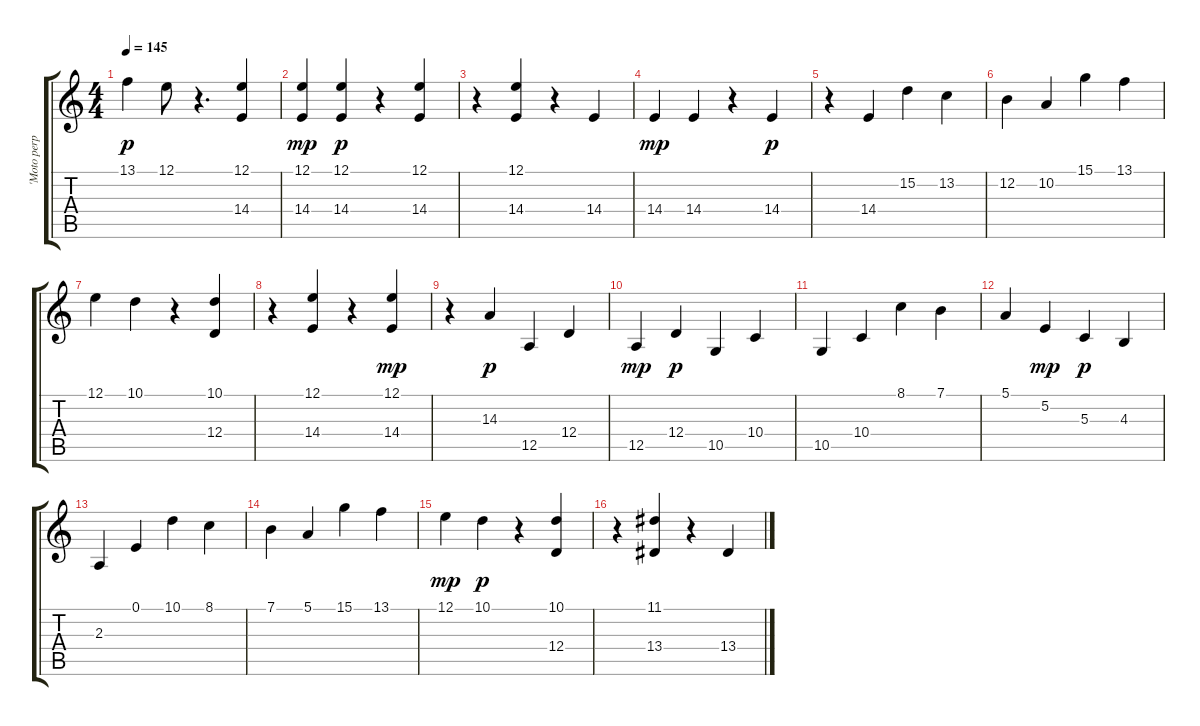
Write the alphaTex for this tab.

\track ("'Moto perpetuo'   (1830)" "'Moto perp") {instrument brightacousticpiano}
\staff {score tabs}
\tuning (E4 B3 G3 D3 A2 E2) {hide}
\ts (4 4)
\tempo 145
\clef g2
\ks c
13.1.4{dy p} 12.1.8 r.4{d} (12.1 14.4).4 |
(12.1 14.4).4{dy mp} (12.1 14.4).4{dy p} r.4 (12.1 14.4).4 |
r.4 (12.1 14.4).4 r.4 14.4.4 |
14.4.4{dy mp} 14.4.4 r.4 14.4.4{dy p} |
r.4 14.4.4 15.2.4 13.2.4 |
12.2.4 10.2.4 15.1.4 13.1.4 |
12.1.4 10.1.4 r.4 (10.1 12.4).4 |
r.4 (12.1 14.4).4 r.4 (12.1 14.4).4{dy mp} |
r.4 14.3.4{dy p} 12.5.4 12.4.4 |
12.5.4{dy mp} 12.4.4{dy p} 10.5.4 10.4.4 |
10.5.4 10.4.4 8.1.4 7.1.4 |
5.1.4 5.2.4{dy mp} 5.3.4{dy p} 4.3.4 |
2.3.4 0.1.4 10.1.4 8.1.4 |
7.1.4 5.1.4 15.1.4 13.1.4 |
12.1.4{dy mp} 10.1.4{dy p} r.4 (10.1 12.4).4 |
r.4 (11.1 13.4).4 r.4 13.4.4
